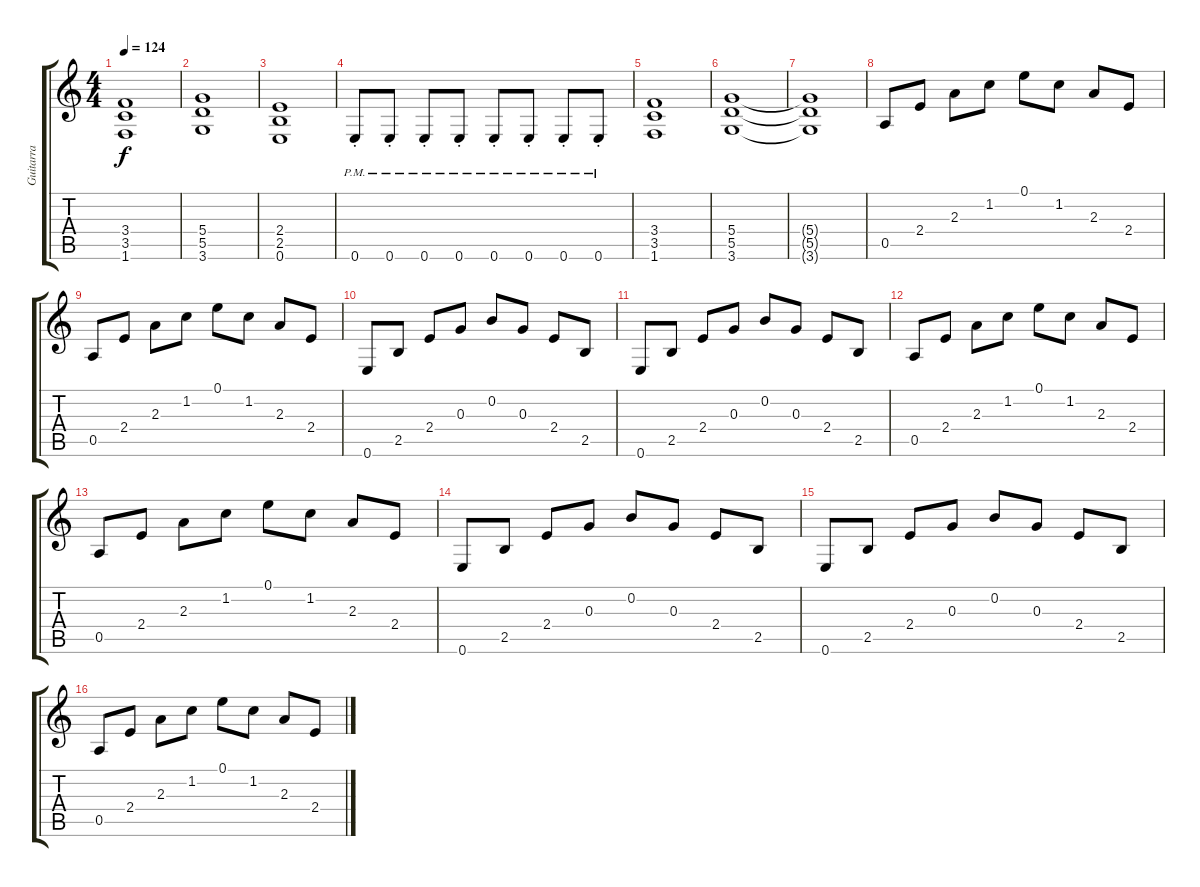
\track ("Guitarra" "Guitarra") {instrument distortionguitar}
\staff {score tabs}
\tuning (E4 B3 G3 D3 A2 E2) {hide}
\ts (4 4)
\tempo 124
\clef g2
\ks c
(3.4 3.5 1.6).1{dy f volume 11 instrument distortionguitar} |
(5.4 5.5 3.6).1 |
(2.4 2.5 0.6).1 |
0.6{pm st}.8 0.6{pm st}.8 0.6{pm st}.8 0.6{pm st}.8 0.6{pm st}.8 0.6{pm st}.8 0.6{pm st}.8 0.6{pm st}.8 |
(3.4 3.5 1.6).1 |
(5.4 5.5 3.6).1 |
(5.4{t} 5.5{t} 3.6{t}).1 |
0.5.8{instrument electricguitarclean} 2.4.8 2.3.8 1.2.8 0.1.8 1.2.8 2.3.8 2.4.8 |
0.5.8 2.4.8 2.3.8 1.2.8 0.1.8 1.2.8 2.3.8 2.4.8 |
0.6.8 2.5.8 2.4.8 0.3.8 0.2.8 0.3.8 2.4.8 2.5.8 |
0.6.8 2.5.8 2.4.8 0.3.8 0.2.8 0.3.8 2.4.8 2.5.8 |
0.5.8 2.4.8 2.3.8 1.2.8 0.1.8 1.2.8 2.3.8 2.4.8 |
0.5.8 2.4.8 2.3.8 1.2.8 0.1.8 1.2.8 2.3.8 2.4.8 |
0.6.8 2.5.8 2.4.8 0.3.8 0.2.8 0.3.8 2.4.8 2.5.8 |
0.6.8 2.5.8 2.4.8 0.3.8 0.2.8 0.3.8 2.4.8 2.5.8 |
0.5.8 2.4.8 2.3.8 1.2.8 0.1.8 1.2.8 2.3.8 2.4.8
